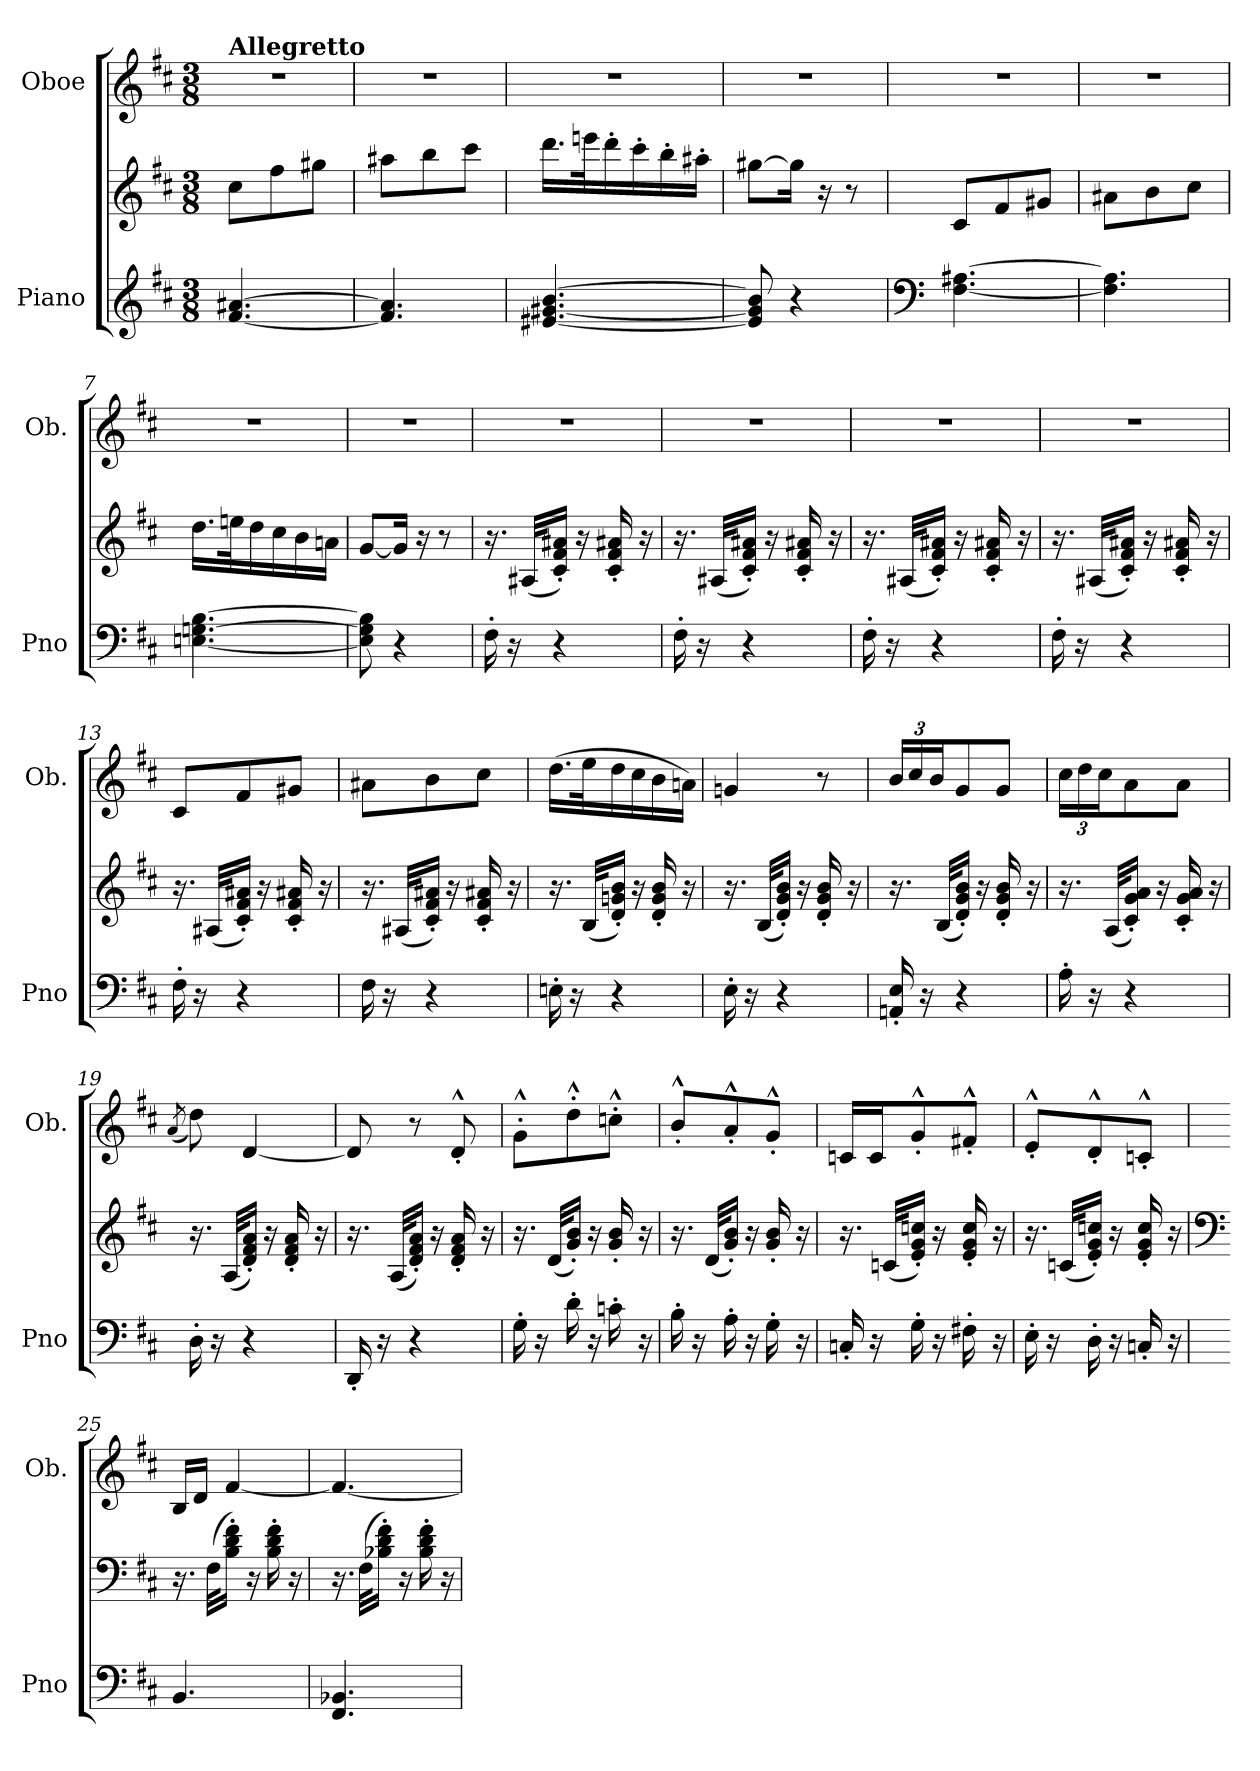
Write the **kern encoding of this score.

**kern	**kern	**kern
*part2	*part2	*part1
*staff3	*staff2	*staff1
*I"Piano	*	*I"Oboe
*I'Pno	*	*I'Ob.
*clefG2	*clefG2	*clefG2
*k[f#c#]	*k[f#c#]	*k[f#c#]
*M3/8	*M3/8	*M3/8
=1	=1	=1
!	!	!LO:TX:a:B:t=Allegretto
[4.f#/ [4.a#X/	8cc#\L	4.r
.	8ff#\	.
.	8gg#X\J	.
=2	=2	=2
4.f#/] 4.a#/]	8aa#X\L	4.r
.	8bb\	.
.	8ccc#\J	.
=3	=3	=3
[4.e#X/ [4.g#X/ [4.b/	16.ddd\LL	4.r
.	32eeen\K	.
.	16ddd'\	.
.	16ccc#'\	.
.	16bb'\	.
.	16aa#X'\JJ	.
=4	=4	=4
8e#/] 8g#/] 8b/]	[8gg#X\L	4.r
4r	16gg#\Jk]	.
.	16r	.
.	8r	.
=5	=5	=5
*clefF4	*	*
[4.F#\ [4.A#X\	8c#/L	4.r
.	8f#/	.
.	8g#X/J	.
=6	=6	=6
4.F#\] 4.A#\]	8a#X\L	4.r
.	8b\	.
.	8cc#\J	.
!!LO:LB:g=z
=7	=7	=7
[4.En\ [4.Gn\ [4.B\	16.dd\LL	4.r
.	32een\K	.
.	16dd\	.
.	16cc#\	.
.	16b\	.
.	16an\JJ	.
=8	=8	=8
8E\] 8G\] 8B\]	[8g/L	4.r
4r	16g/Jk]	.
.	16r	.
.	8r	.
=9	=9	=9
16F#'\	16.r	4.r
16r	.	.
.	(32A#X/KLL	.
4r	16c#/' 16f#/' 16a#X/'JJ)	.
.	16r	.
.	16c#/' 16f#/' 16a#X/'	.
.	16r	.
=10	=10	=10
16F#'\	16.r	4.r
16r	.	.
.	(32A#X/KLL	.
4r	16c#/' 16f#/' 16a#X/'JJ)	.
.	16r	.
.	16c#/' 16f#/' 16a#X/'	.
.	16r	.
!!LO:LB:g=z
=11	=11	=11
16F#'\	16.r	4.r
16r	.	.
.	(32A#X/KLL	.
4r	16c#/' 16f#/' 16a#X/'JJ)	.
.	16r	.
.	16c#/' 16f#/' 16a#X/'	.
.	16r	.
=12	=12	=12
16F#'\	16.r	4.r
16r	.	.
.	(32A#X/KLL	.
4r	16c#/' 16f#/' 16a#X/'JJ)	.
.	16r	.
.	16c#/' 16f#/' 16a#X/'	.
.	16r	.
=13	=13	=13
16F#'\	16.r	8c#/L
16r	.	.
.	(32A#X/KLL	.
4r	16c#/' 16f#/' 16a#X/'JJ)	8f#/
.	16r	.
.	16c#/' 16f#/' 16a#X/'	8g#X/J
.	16r	.
=14	=14	=14
16F#\	16.r	8a#X\L
16r	.	.
.	(32A#X/KLL	.
4r	16c#/' 16f#/' 16a#X/'JJ)	8b\
.	16r	.
.	16c#/' 16f#/' 16a#X/'	8cc#\J
.	16r	.
!!LO:PB:g=z
=15	=15	=15
16En'\	16.r	(16.dd\LL
16r	.	.
.	(32B/KLL	32ee\K
4r	16d/' 16gn/' 16b/'JJ)	16dd\
.	16r	16cc#\
.	16d/' 16g/' 16b/'	16b\
.	16r	16an\JJ)
=16	=16	=16
16E'\	16.r	4gn/
16r	.	.
.	(32B/KLL	.
4r	16d/' 16g/' 16b/'JJ)	.
.	16r	.
.	16d/' 16g/' 16b/'	8r
.	16r	.
=17	=17	=17
*	*	*Xbrackettup
16AAn/' 16E/'	16.r	24b/LL
.	.	24cc#/
16r	.	.
.	.	24b/J
.	(32B/KLL	.
4r	16d/' 16g/' 16b/'JJ)	8g/
.	16r	.
.	16d/' 16g/' 16b/'	8g/J
.	16r	.
=18	=18	=18
16A'\	16.r	24cc#\LL
.	.	24dd\
16r	.	.
.	.	24cc#\J
.	(32A/KLL	.
4r	16c#/' 16g/' 16a/'JJ)	8a\
.	16r	.
.	16c#/' 16g/' 16a/'	8a\J
.	16r	.
=19	=19	=19
.	.	(8qa/
16D'\	16.r	8dd\)
16r	.	.
.	(32A/KLL	.
4r	16d/' 16f#/' 16a/'JJ)	[4d/
.	16r	.
.	16d/' 16f#/' 16a/'	.
.	16r	.
!!LO:LB:g=z
=20	=20	=20
16DD'/	16.r	8d/]
16r	.	.
.	(32A/KLL	.
4r	16d/' 16f#/' 16a/'JJ)	8r
.	16r	.
.	16d/' 16f#/' 16a/'	8d'^^/
.	16r	.
=21	=21	=21
16G'\	16.r	8g'^^\L
16r	.	.
.	(32d/KLL	.
16d'\	16g/' 16b/'JJ)	8dd'^^\
16r	16r	.
16cn'\	16g/' 16b/'	8ccn'^^\J
16r	16r	.
=22	=22	=22
16B'\	16.r	8b'^^/L
16r	.	.
.	(32d/KLL	.
16A'\	16g/' 16b/'JJ)	8a'^^/
16r	16r	.
16G'\	16g/' 16b/'	8g'^^/J
16r	16r	.
=23	=23	=23
16Cn'/	16.r	16cn/LL
16r	.	16c/J
.	(32cn/KLL	.
16G'\	16e/' 16g/' 16ccn/'JJ)	8g'^^/
16r	16r	.
16F#X'\	16e/' 16g/' 16cc/'	8f#X'^^/J
16r	16r	.
!!LO:LB:g=z
=24	=24	=24
16E'\	16.r	8e'^^/L
16r	.	.
.	(32cn/KLL	.
16D'\	16e/' 16g/' 16ccn/'JJ)	8d'^^/
16r	16r	.
16Cn'/	16e/' 16g/' 16cc/'	8cn'^^/J
16r	16r	.
=25	=25	=25
*	*clefF4	*
4.BB/	16.r	16B/LL
.	.	16d/JJ
.	(32F#\KLL	.
.	16B\' 16d\' 16f#\'JJ)	[4f#/
.	16r	.
.	16B\' 16d\' 16f#\'	.
.	16r	.
=26	=26	=26
4.FF#/ 4.BB-X/	16.r	4.f#/_
.	(32F#\KLL	.
.	16B-X\' 16d\' 16f#\'JJ)	.
.	16r	.
.	16B-\' 16d\' 16f#\'	.
.	16r	.
=	=	=
*-	*-	*-
